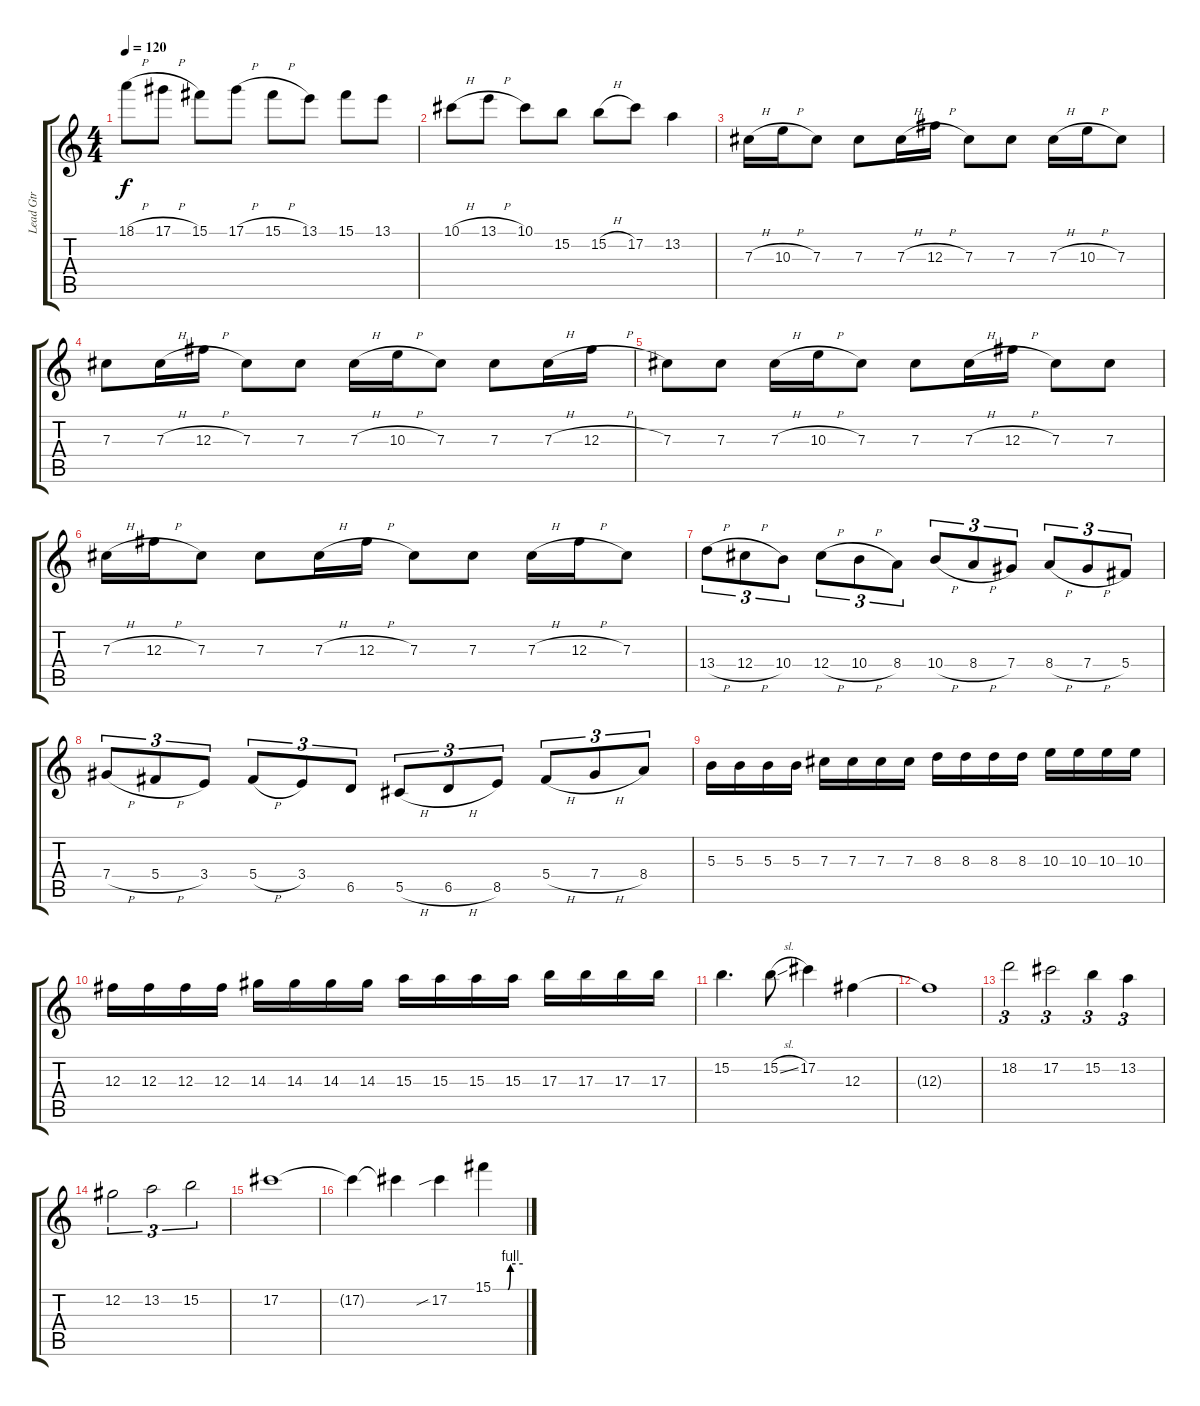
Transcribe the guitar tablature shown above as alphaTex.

\track ("Lead Gtr" "Lead Gtr") {instrument distortionguitar}
\staff {score tabs}
\tuning (Eb4 Ab3 Gb3 Db3 Ab2 Db2) {hide}
\ts (4 4)
\tempo 120
\clef g2
\ks c
18.1{h}.8{dy f} 17.1{h}.8 15.1.8 17.1{h}.8 15.1{h}.8 13.1.8 15.1.8 13.1.8 |
10.1{h}.8 13.1{h}.8 10.1.8 15.2.8 15.2{h}.8 17.2.8 13.2.4 |
7.3{h}.16 10.3{h}.16 7.3.8 7.3.8 7.3{h}.16 12.3{h}.16 7.3.8 7.3.8 7.3{h}.16 10.3{h}.16 7.3.8 |
7.3.8 7.3{h}.16 12.3{h}.16 7.3.8 7.3.8 7.3{h}.16 10.3{h}.16 7.3.8 7.3.8 7.3{h}.16 12.3{h}.16 |
7.3.8 7.3.8 7.3{h}.16 10.3{h}.16 7.3.8 7.3.8 7.3{h}.16 12.3{h}.16 7.3.8 7.3.8 |
7.3{h}.16 12.3{h}.16 7.3.8 7.3.8 7.3{h}.16 12.3{h}.16 7.3.8 7.3.8 7.3{h}.16 12.3{h}.16 7.3.8 |
13.4{h}.8{tu (3 2)} 12.4{h}.8{tu (3 2)} 10.4.8{tu (3 2)} 12.4{h}.8{tu (3 2)} 10.4{h}.8{tu (3 2)} 8.4.8{tu (3 2)} 10.4{h}.8{tu (3 2)} 8.4{h}.8{tu (3 2)} 7.4.8{tu (3 2)} 8.4{h}.8{tu (3 2)} 7.4{h}.8{tu (3 2)} 5.4.8{tu (3 2)} |
7.4{h}.8{tu (3 2)} 5.4{h}.8{tu (3 2)} 3.4.8{tu (3 2)} 5.4{h}.8{tu (3 2)} 3.4.8{tu (3 2)} 6.5.8{tu (3 2)} 5.5{h}.8{tu (3 2)} 6.5{h}.8{tu (3 2)} 8.5.8{tu (3 2)} 5.4{h}.8{tu (3 2)} 7.4{h}.8{tu (3 2)} 8.4.8{tu (3 2)} |
5.3.16 5.3.16 5.3.16 5.3.16 7.3.16 7.3.16 7.3.16 7.3.16 8.3.16 8.3.16 8.3.16 8.3.16 10.3.16 10.3.16 10.3.16 10.3.16 |
12.3.16 12.3.16 12.3.16 12.3.16 14.3.16 14.3.16 14.3.16 14.3.16 15.3.16 15.3.16 15.3.16 15.3.16 17.3.16 17.3.16 17.3.16 17.3.16 |
15.2.4{d} 15.2{sl}.8 17.2.4 12.3.4 |
12.3{t}.1 |
18.2.2{tu (3 2)} 17.2.2{tu (3 2)} 15.2.4{tu (3 2)} 13.2.4{tu (3 2)} |
12.2.2{tu (3 2)} 13.2.2{tu (3 2)} 15.2.2{tu (3 2)} |
17.2.1 |
17.2{t}.4 17.2{t}.4 17.2{sib}.4 15.1{be (custom 0 0 15 0 30 0 35 4 60 4)}.4
